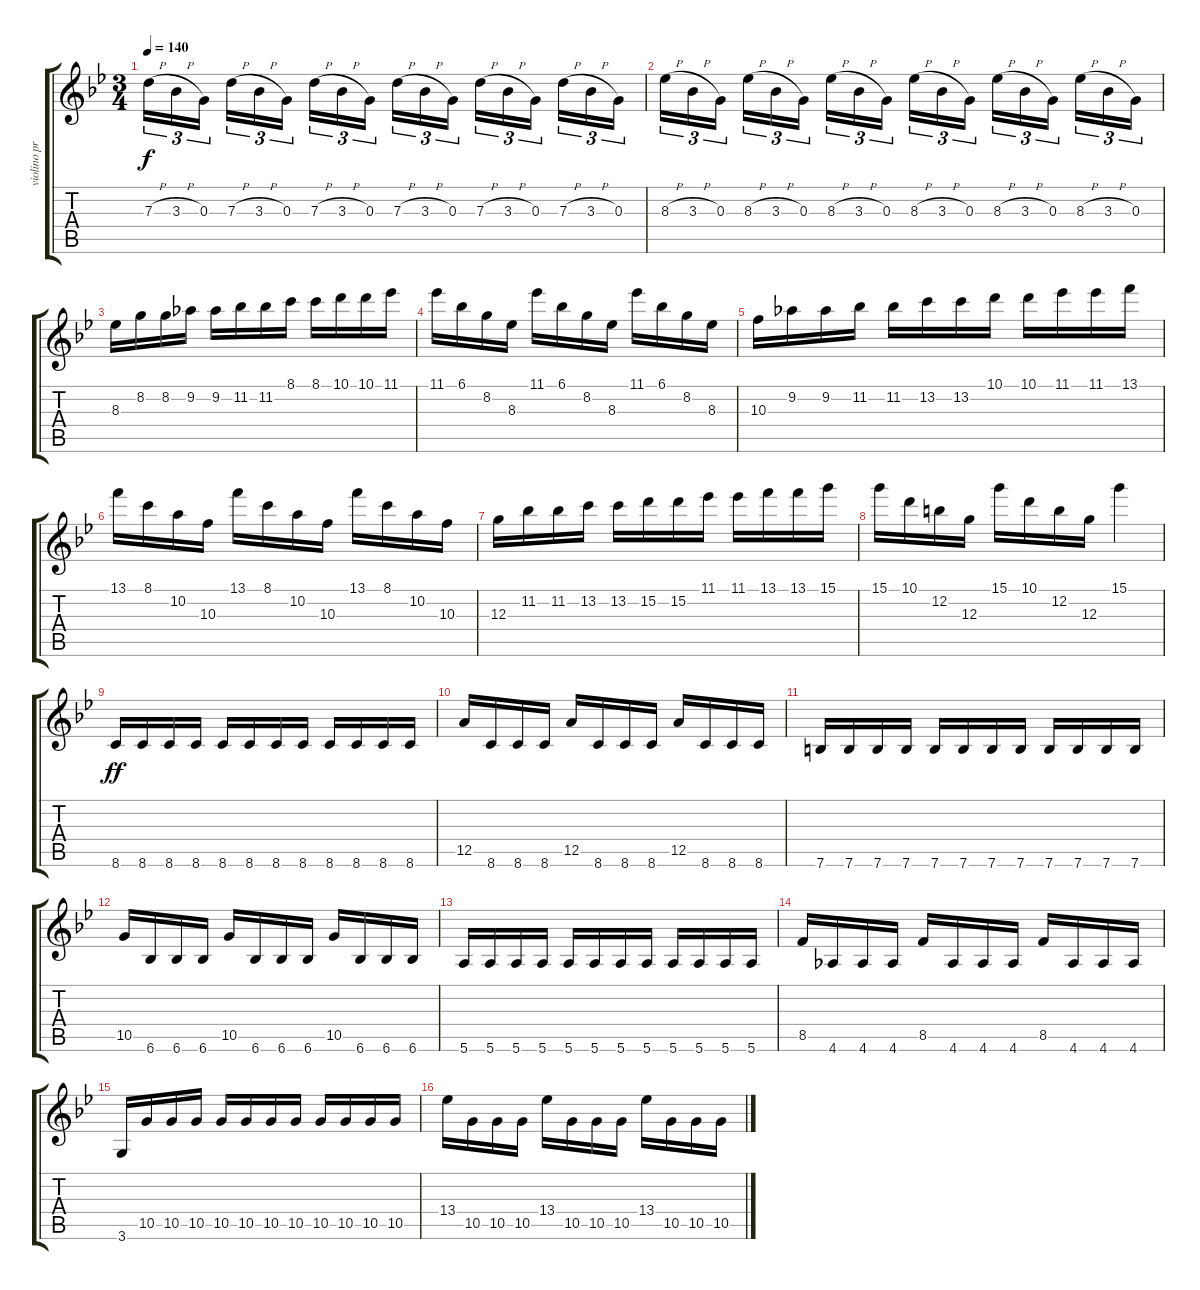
\track ("violino principale" "violino pr") {instrument overdrivenguitar}
\staff {score tabs}
\tuning (E4 B3 G3 D3 A2 E2) {hide}
\ts (3 4)
\tempo 140
\clef g2
\ks gminor
7.3{h}.16{tu (3 2) dy f} 3.3{h}.16{tu (3 2)} 0.3.16{tu (3 2) beam splitsecondary} 7.3{h}.16{tu (3 2)} 3.3{h}.16{tu (3 2)} 0.3.16{tu (3 2)} 7.3{h}.16{tu (3 2)} 3.3{h}.16{tu (3 2)} 0.3.16{tu (3 2) beam splitsecondary} 7.3{h}.16{tu (3 2)} 3.3{h}.16{tu (3 2)} 0.3.16{tu (3 2)} 7.3{h}.16{tu (3 2)} 3.3{h}.16{tu (3 2)} 0.3.16{tu (3 2) beam splitsecondary} 7.3{h}.16{tu (3 2)} 3.3{h}.16{tu (3 2)} 0.3.16{tu (3 2)} |
8.3{h}.16{tu (3 2)} 3.3{h}.16{tu (3 2)} 0.3.16{tu (3 2) beam splitsecondary} 8.3{h}.16{tu (3 2)} 3.3{h}.16{tu (3 2)} 0.3.16{tu (3 2)} 8.3{h}.16{tu (3 2)} 3.3{h}.16{tu (3 2)} 0.3.16{tu (3 2) beam splitsecondary} 8.3{h}.16{tu (3 2)} 3.3{h}.16{tu (3 2)} 0.3.16{tu (3 2)} 8.3{h}.16{tu (3 2)} 3.3{h}.16{tu (3 2)} 0.3.16{tu (3 2) beam splitsecondary} 8.3{h}.16{tu (3 2)} 3.3{h}.16{tu (3 2)} 0.3.16{tu (3 2)} |
8.3.16 8.2.16 8.2.16 9.2.16 9.2.16 11.2.16 11.2.16 8.1.16 8.1.16 10.1.16 10.1.16 11.1.16 |
11.1.16 6.1.16 8.2.16 8.3.16 11.1.16 6.1.16 8.2.16 8.3.16 11.1.16 6.1.16 8.2.16 8.3.16 |
10.3.16 9.2.16 9.2.16 11.2.16 11.2.16 13.2.16 13.2.16 10.1.16 10.1.16 11.1.16 11.1.16 13.1.16 |
13.1.16 8.1.16 10.2.16 10.3.16 13.1.16 8.1.16 10.2.16 10.3.16 13.1.16 8.1.16 10.2.16 10.3.16 |
12.3.16 11.2.16 11.2.16 13.2.16 13.2.16 15.2.16 15.2.16 11.1.16 11.1.16 13.1.16 13.1.16 15.1.16 |
15.1.16 10.1.16 12.2.16 12.3.16 15.1.16 10.1.16 12.2.16 12.3.16 15.1.4 |
8.6.16{dy ff} 8.6.16 8.6.16 8.6.16 8.6.16 8.6.16 8.6.16 8.6.16 8.6.16 8.6.16 8.6.16 8.6.16 |
12.5.16 8.6.16 8.6.16 8.6.16 12.5.16 8.6.16 8.6.16 8.6.16 12.5.16 8.6.16 8.6.16 8.6.16 |
7.6.16 7.6.16 7.6.16 7.6.16 7.6.16 7.6.16 7.6.16 7.6.16 7.6.16 7.6.16 7.6.16 7.6.16 |
10.5.16 6.6.16 6.6.16 6.6.16 10.5.16 6.6.16 6.6.16 6.6.16 10.5.16 6.6.16 6.6.16 6.6.16 |
5.6.16 5.6.16 5.6.16 5.6.16 5.6.16 5.6.16 5.6.16 5.6.16 5.6.16 5.6.16 5.6.16 5.6.16 |
8.5.16 4.6.16 4.6.16 4.6.16 8.5.16 4.6.16 4.6.16 4.6.16 8.5.16 4.6.16 4.6.16 4.6.16 |
3.6.16 10.5.16 10.5.16 10.5.16 10.5.16 10.5.16 10.5.16 10.5.16 10.5.16 10.5.16 10.5.16 10.5.16 |
13.4.16 10.5.16 10.5.16 10.5.16 13.4.16 10.5.16 10.5.16 10.5.16 13.4.16 10.5.16 10.5.16 10.5.16
